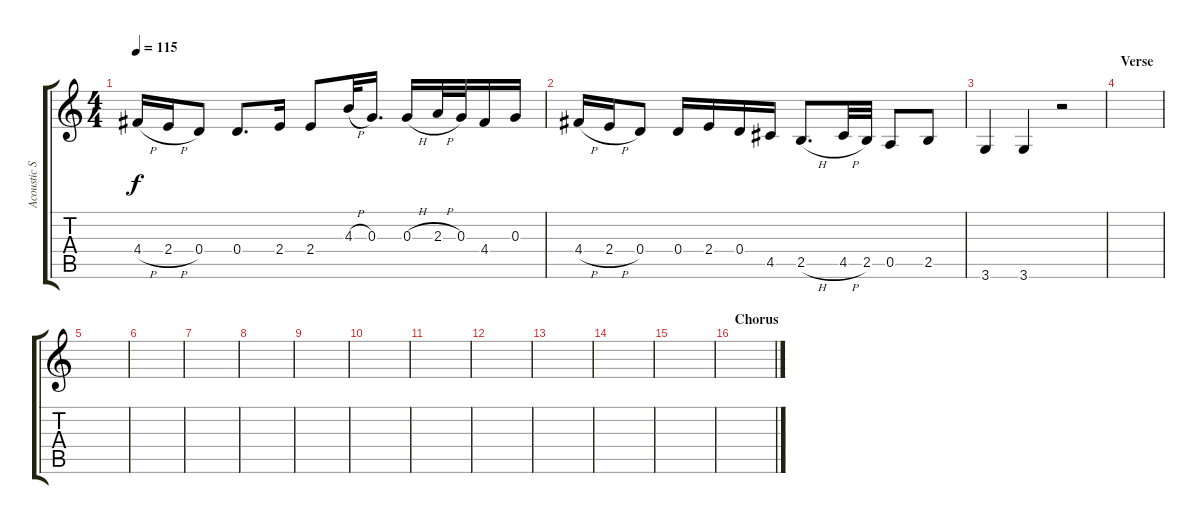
\track ("Acoustic Steel" "Acoustic S") {instrument acousticguitarsteel}
\staff {score tabs}
\tuning (E4 B3 G3 D3 A2 E2) {hide}
\ts (4 4)
\tempo 115
\clef g2
\ks c
4.4{h}.16{dy f} 2.4{h}.16 0.4.8 0.4.8{d} 2.4.16 2.4.8 4.3{h}.32 0.3.16{d} 0.3{h}.16 2.3{h}.32 0.3.32 4.4.16 0.3.16 |
4.4{h}.16 2.4{h}.16 0.4.8 0.4.16 2.4.16 0.4.16 4.5.16 2.5{h}.8{d} 4.5{h}.32 2.5.32 0.5.8 2.5.8 |
3.6.4 3.6.4 r.2 |
\section ("" "Verse")
|
|
|
|
|
|
|
|
|
|
|
|
\section ("" "Chorus")
